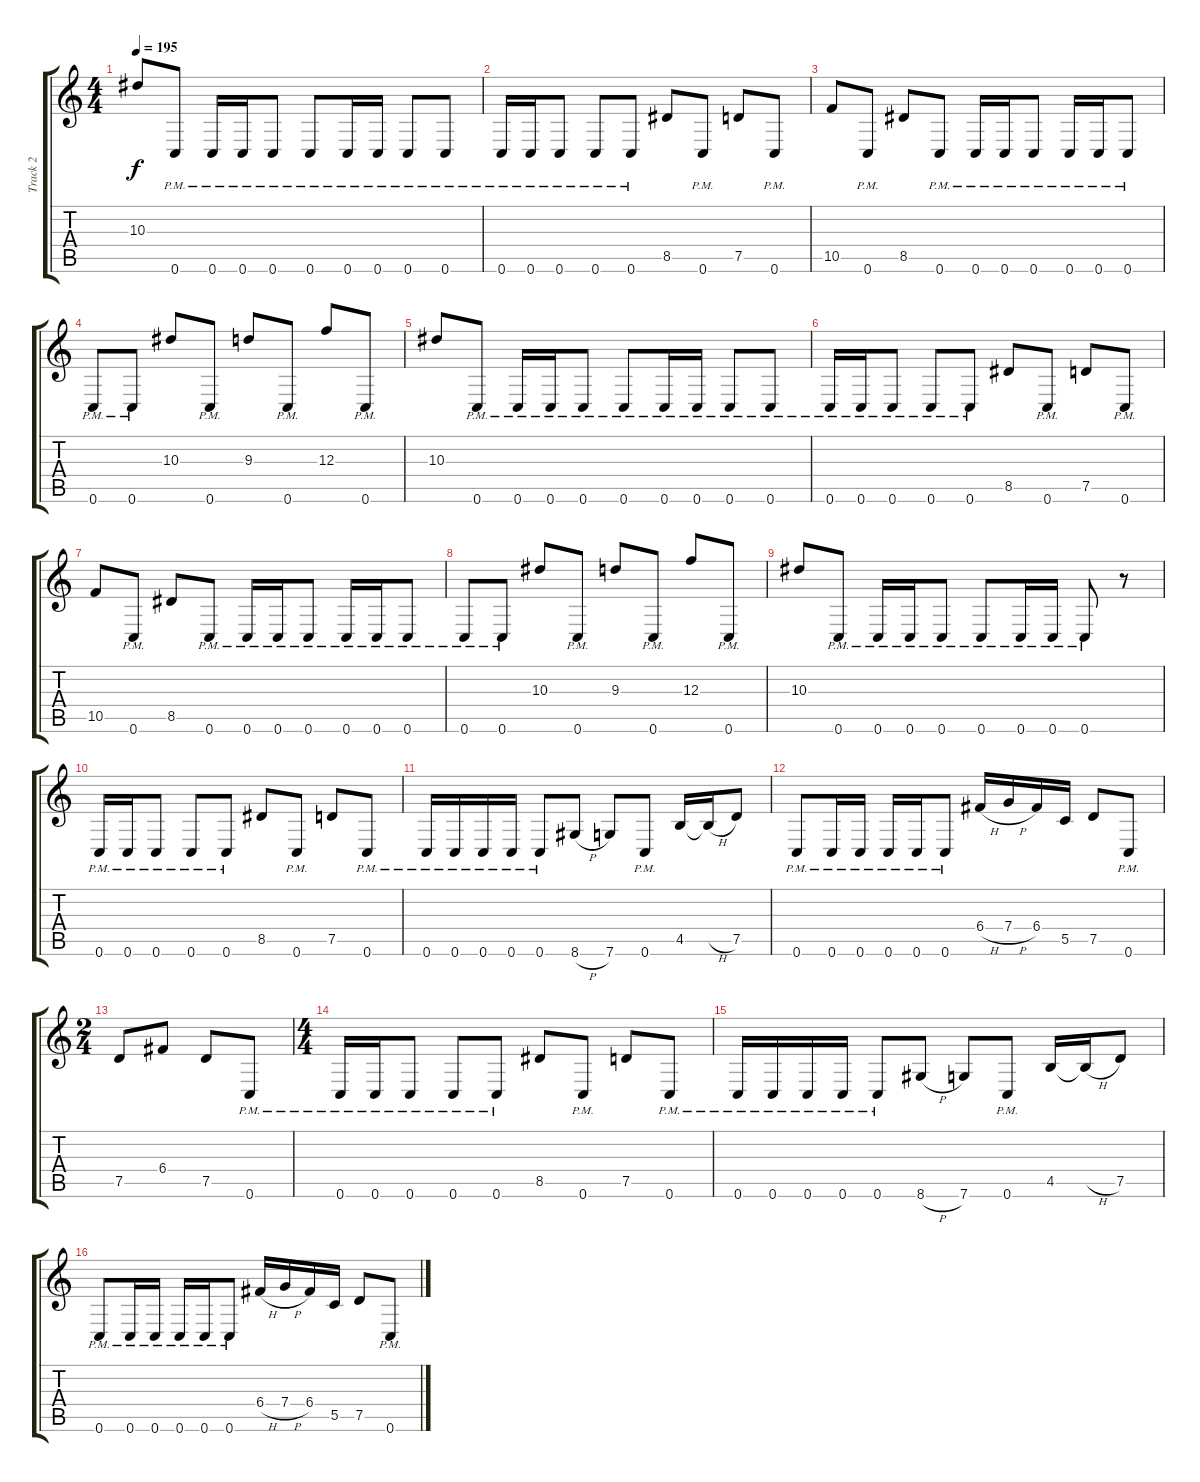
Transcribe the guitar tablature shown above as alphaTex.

\track ("Track 2" "Track 2") {instrument distortionguitar}
\staff {score tabs}
\tuning (D4 A3 F3 C3 G2 C2) {hide}
\ts (4 4)
\tempo 195
\clef g2
\ks c
10.3.8{dy f} 0.6{pm}.8 0.6{pm}.16 0.6{pm}.16 0.6{pm}.8 0.6{pm}.8 0.6{pm}.16 0.6{pm}.16 0.6{pm}.8 0.6{pm}.8 |
0.6{pm}.16 0.6{pm}.16 0.6{pm}.8 0.6{pm}.8 0.6{pm}.8 8.5.8 0.6{pm}.8 7.5.8 0.6{pm}.8 |
10.5.8 0.6{pm}.8 8.5.8 0.6{pm}.8 0.6{pm}.16 0.6{pm}.16 0.6{pm}.8 0.6{pm}.16 0.6{pm}.16 0.6{pm}.8 |
0.6{pm}.8 0.6{pm}.8 10.3.8 0.6{pm}.8 9.3.8 0.6{pm}.8 12.3.8 0.6{pm}.8 |
10.3.8 0.6{pm}.8 0.6{pm}.16 0.6{pm}.16 0.6{pm}.8 0.6{pm}.8 0.6{pm}.16 0.6{pm}.16 0.6{pm}.8 0.6{pm}.8 |
0.6{pm}.16 0.6{pm}.16 0.6{pm}.8 0.6{pm}.8 0.6{pm}.8 8.5.8 0.6{pm}.8 7.5.8 0.6{pm}.8 |
10.5.8 0.6{pm}.8 8.5.8 0.6{pm}.8 0.6{pm}.16 0.6{pm}.16 0.6{pm}.8 0.6{pm}.16 0.6{pm}.16 0.6{pm}.8 |
0.6{pm}.8 0.6{pm}.8 10.3.8 0.6{pm}.8 9.3.8 0.6{pm}.8 12.3.8 0.6{pm}.8 |
10.3.8 0.6{pm}.8 0.6{pm}.16 0.6{pm}.16 0.6{pm}.8 0.6{pm}.8 0.6{pm}.16 0.6{pm}.16 0.6{pm}.8 r.8 |
0.6{pm}.16 0.6{pm}.16 0.6{pm}.8 0.6{pm}.8 0.6{pm}.8 8.5.8 0.6{pm}.8 7.5.8 0.6{pm}.8 |
0.6{pm}.16 0.6{pm}.16 0.6{pm}.16 0.6{pm}.16 0.6{pm}.8 8.6{h}.8 7.6.8 0.6{pm}.8 4.5.16 4.5{h t}.16 7.5.8 |
0.6{pm}.8 0.6{pm}.16 0.6{pm}.16 0.6{pm}.16 0.6{pm}.16 0.6{pm}.8 6.4{h}.16 7.4{h}.16 6.4.16 5.5.16 7.5.8 0.6{pm}.8 |
\ts (2 4)
7.5.8 6.4.8 7.5.8 0.6{pm}.8 |
\ts (4 4)
0.6{pm}.16 0.6{pm}.16 0.6{pm}.8 0.6{pm}.8 0.6{pm}.8 8.5.8 0.6{pm}.8 7.5.8 0.6{pm}.8 |
0.6{pm}.16 0.6{pm}.16 0.6{pm}.16 0.6{pm}.16 0.6{pm}.8 8.6{h}.8 7.6.8 0.6{pm}.8 4.5.16 4.5{h t}.16 7.5.8 |
0.6{pm}.8 0.6{pm}.16 0.6{pm}.16 0.6{pm}.16 0.6{pm}.16 0.6{pm}.8 6.4{h}.16 7.4{h}.16 6.4.16 5.5.16 7.5.8 0.6{pm}.8
